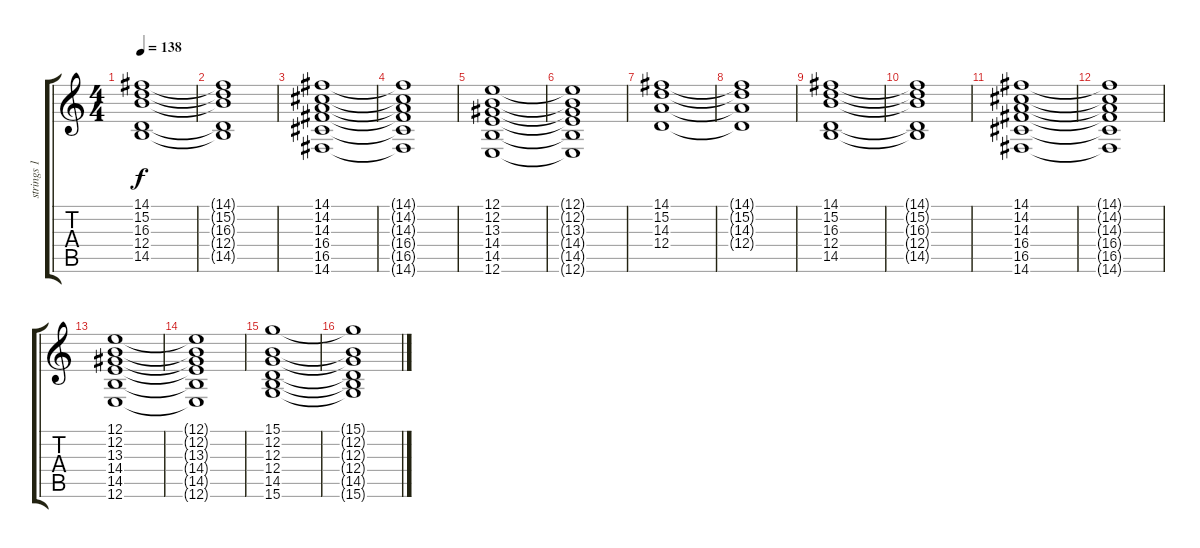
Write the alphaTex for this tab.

\track ("strings 1" "strings 1") {instrument stringensemble1}
\staff {score tabs}
\tuning (E4 B3 G3 D3 A2 E2) {hide}
\ts (4 4)
\tempo 138
\clef g2
\ks c
(14.1 15.2 16.3 12.4 14.5).1{dy f} |
(14.1{t} 15.2{t} 16.3{t} 12.4{t} 14.5{t}).1 |
(14.1 14.2 14.3 16.4 16.5 14.6).1 |
(14.1{t} 14.2{t} 14.3{t} 16.4{t} 16.5{t} 14.6{t}).1 |
(12.1 12.2 13.3 14.4 14.5 12.6).1 |
(12.1{t} 12.2{t} 13.3{t} 14.4{t} 14.5{t} 12.6{t}).1 |
(14.1 15.2 14.3 12.4).1 |
(14.1{t} 15.2{t} 14.3{t} 12.4{t}).1 |
(14.1 15.2 16.3 12.4 14.5).1 |
(14.1{t} 15.2{t} 16.3{t} 12.4{t} 14.5{t}).1 |
(14.1 14.2 14.3 16.4 16.5 14.6).1 |
(14.1{t} 14.2{t} 14.3{t} 16.4{t} 16.5{t} 14.6{t}).1 |
(12.1 12.2 13.3 14.4 14.5 12.6).1 |
(12.1{t} 12.2{t} 13.3{t} 14.4{t} 14.5{t} 12.6{t}).1 |
(15.1 12.2 12.3 12.4 14.5 15.6).1 |
(15.1{t} 12.2{t} 12.3{t} 12.4{t} 14.5{t} 15.6{t}).1
